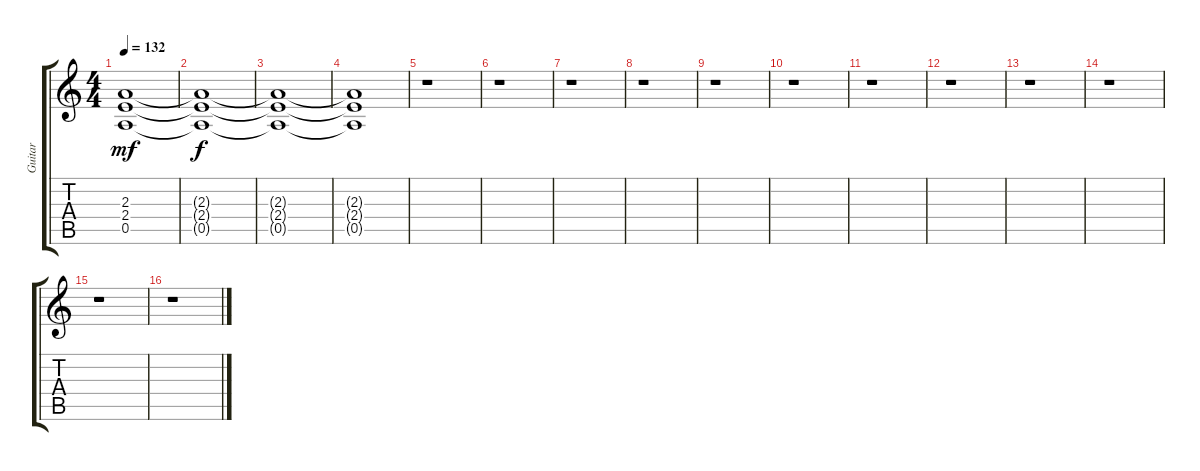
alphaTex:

\track ("Guitar" "Guitar") {instrument overdrivenguitar}
\staff {score tabs}
\tuning (E4 B3 G3 D3 A2 E2) {hide}
\ts (4 4)
\tempo 132
\clef g2
\ks c
(2.3 2.4 0.5).1{dy mf instrument overdrivenguitar} |
(2.3{t} 2.4{t} 0.5{t}).1{dy f} |
(2.3{t} 2.4{t} 0.5{t}).1 |
(2.3{t} 2.4{t} 0.5{t}).1 |
r.1 |
r.1 |
r.1 |
r.1 |
r.1 |
r.1 |
r.1 |
r.1 |
r.1 |
r.1 |
r.1 |
r.1
